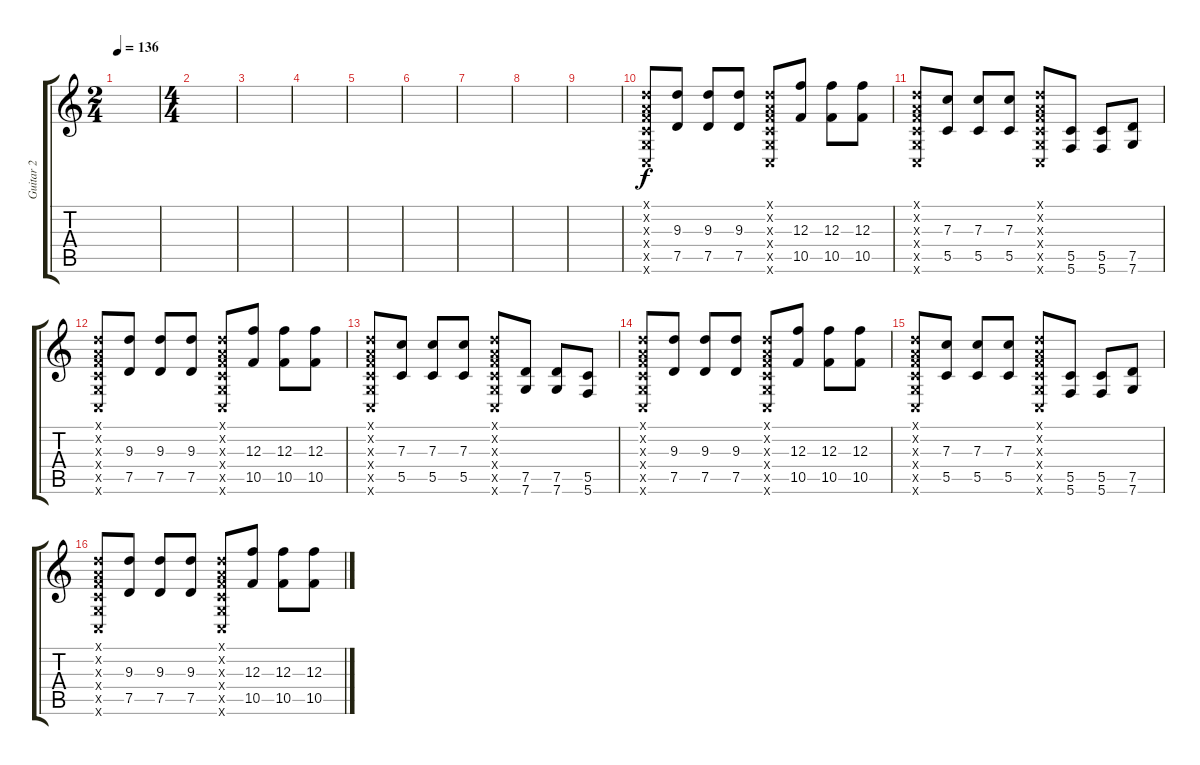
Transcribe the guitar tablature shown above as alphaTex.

\track ("Guitar 2" "Guitar 2") {instrument overdrivenguitar}
\staff {score tabs}
\tuning (D4 A3 F3 C3 G2 C2) {hide}
\ts (2 4)
\tempo 136
\clef g2
\ks c
|
\ts (4 4)
|
|
|
|
|
|
|
|
(0.1{x} 0.2{x} 0.3{x} 0.4{x} 0.5{x} 0.6{x}).8 (9.3 7.5).8 (9.3 7.5).8 (9.3 7.5).8 (0.1{x} 0.2{x} 0.3{x} 0.4{x} 0.5{x} 0.6{x}).8 (12.3 10.5).8 (12.3 10.5).8 (12.3 10.5).8 |
(0.1{x} 0.2{x} 0.3{x} 0.4{x} 0.5{x} 0.6{x}).8 (7.3 5.5).8 (7.3 5.5).8 (7.3 5.5).8 (0.1{x} 0.2{x} 0.3{x} 0.4{x} 0.5{x} 0.6{x}).8 (5.5 5.6).8 (5.5 5.6).8 (7.5 7.6).8 |
(0.1{x} 0.2{x} 0.3{x} 0.4{x} 0.5{x} 0.6{x}).8 (9.3 7.5).8 (9.3 7.5).8 (9.3 7.5).8 (0.1{x} 0.2{x} 0.3{x} 0.4{x} 0.5{x} 0.6{x}).8 (12.3 10.5).8 (12.3 10.5).8 (12.3 10.5).8 |
(0.1{x} 0.2{x} 0.3{x} 0.4{x} 0.5{x} 0.6{x}).8 (7.3 5.5).8 (7.3 5.5).8 (7.3 5.5).8 (0.1{x} 0.2{x} 0.3{x} 0.4{x} 0.5{x} 0.6{x}).8 (7.5 7.6).8 (7.5 7.6).8 (5.5 5.6).8 |
(0.1{x} 0.2{x} 0.3{x} 0.4{x} 0.5{x} 0.6{x}).8 (9.3 7.5).8 (9.3 7.5).8 (9.3 7.5).8 (0.1{x} 0.2{x} 0.3{x} 0.4{x} 0.5{x} 0.6{x}).8 (12.3 10.5).8 (12.3 10.5).8 (12.3 10.5).8 |
(0.1{x} 0.2{x} 0.3{x} 0.4{x} 0.5{x} 0.6{x}).8 (7.3 5.5).8 (7.3 5.5).8 (7.3 5.5).8 (0.1{x} 0.2{x} 0.3{x} 0.4{x} 0.5{x} 0.6{x}).8 (5.5 5.6).8 (5.5 5.6).8 (7.5 7.6).8 |
(0.1{x} 0.2{x} 0.3{x} 0.4{x} 0.5{x} 0.6{x}).8 (9.3 7.5).8 (9.3 7.5).8 (9.3 7.5).8 (0.1{x} 0.2{x} 0.3{x} 0.4{x} 0.5{x} 0.6{x}).8 (12.3 10.5).8 (12.3 10.5).8 (12.3 10.5).8
